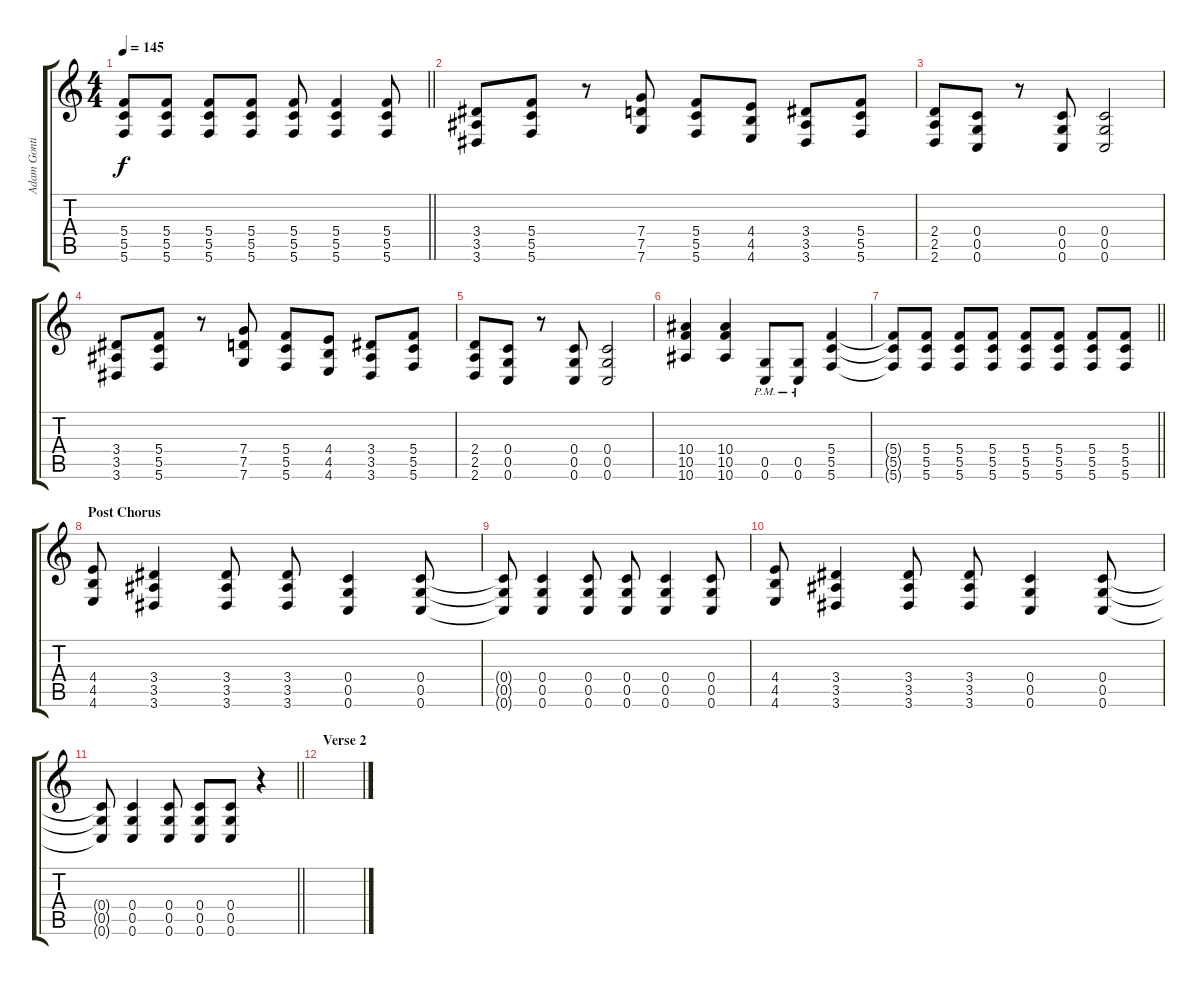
\track ("Adam Gontier" "Adam Gonti") {instrument overdrivenguitar}
\staff {score tabs}
\tuning (D4 A3 F3 C3 G2 C2) {hide}
\ts (4 4)
\tempo 145
\clef g2
\barLineRight lightlight
\ks c
(5.4{t} 5.5{t} 5.6{t}).8{dy f} (5.4 5.5 5.6).8 (5.4 5.5 5.6).8 (5.4 5.5 5.6).8 (5.4 5.5 5.6).8 (5.4 5.5 5.6).4 (5.4 5.5 5.6).8 |
(3.4 3.5 3.6).8 (5.4 5.5 5.6).8 r.8 (7.4 7.5 7.6).8 (5.4 5.5 5.6).8 (4.4 4.5 4.6).8 (3.4 3.5 3.6).8 (5.4 5.5 5.6).8 |
(2.4 2.5 2.6).8 (0.4 0.5 0.6).8 r.8 (0.4 0.5 0.6).8 (0.4 0.5 0.6).2 |
(3.4 3.5 3.6).8 (5.4 5.5 5.6).8 r.8 (7.4 7.5 7.6).8 (5.4 5.5 5.6).8 (4.4 4.5 4.6).8 (3.4 3.5 3.6).8 (5.4 5.5 5.6).8 |
(2.4 2.5 2.6).8 (0.4 0.5 0.6).8 r.8 (0.4 0.5 0.6).8 (0.4 0.5 0.6).2 |
(10.4 10.5 10.6).4 (10.4 10.5 10.6).4 (0.5{pm} 0.6{pm}).8 (0.5{pm} 0.6{pm}).8 (5.4 5.5 5.6).4 |
\barLineRight lightlight
(5.4{t} 5.5{t} 5.6{t}).8 (5.4 5.5 5.6).8 (5.4 5.5 5.6).8 (5.4 5.5 5.6).8 (5.4 5.5 5.6).8 (5.4 5.5 5.6).8 (5.4 5.5 5.6).8 (5.4 5.5 5.6).8 |
\section ("" "Post Chorus")
(4.4 4.5 4.6).8 (3.4 3.5 3.6).4 (3.4 3.5 3.6).8 (3.4 3.5 3.6).8 (0.4 0.5 0.6).4 (0.4 0.5 0.6).8 |
(0.4{t} 0.5{t} 0.6{t}).8 (0.4 0.5 0.6).4 (0.4 0.5 0.6).8 (0.4 0.5 0.6).8 (0.4 0.5 0.6).4 (0.4 0.5 0.6).8 |
(4.4 4.5 4.6).8 (3.4 3.5 3.6).4 (3.4 3.5 3.6).8 (3.4 3.5 3.6).8 (0.4 0.5 0.6).4 (0.4 0.5 0.6).8 |
\barLineRight lightlight
(0.4{t} 0.5{t} 0.6{t}).8 (0.4 0.5 0.6).4 (0.4 0.5 0.6).8 (0.4 0.5 0.6).8 (0.4 0.5 0.6).8 r.4 |
\section ("" "Verse 2")
